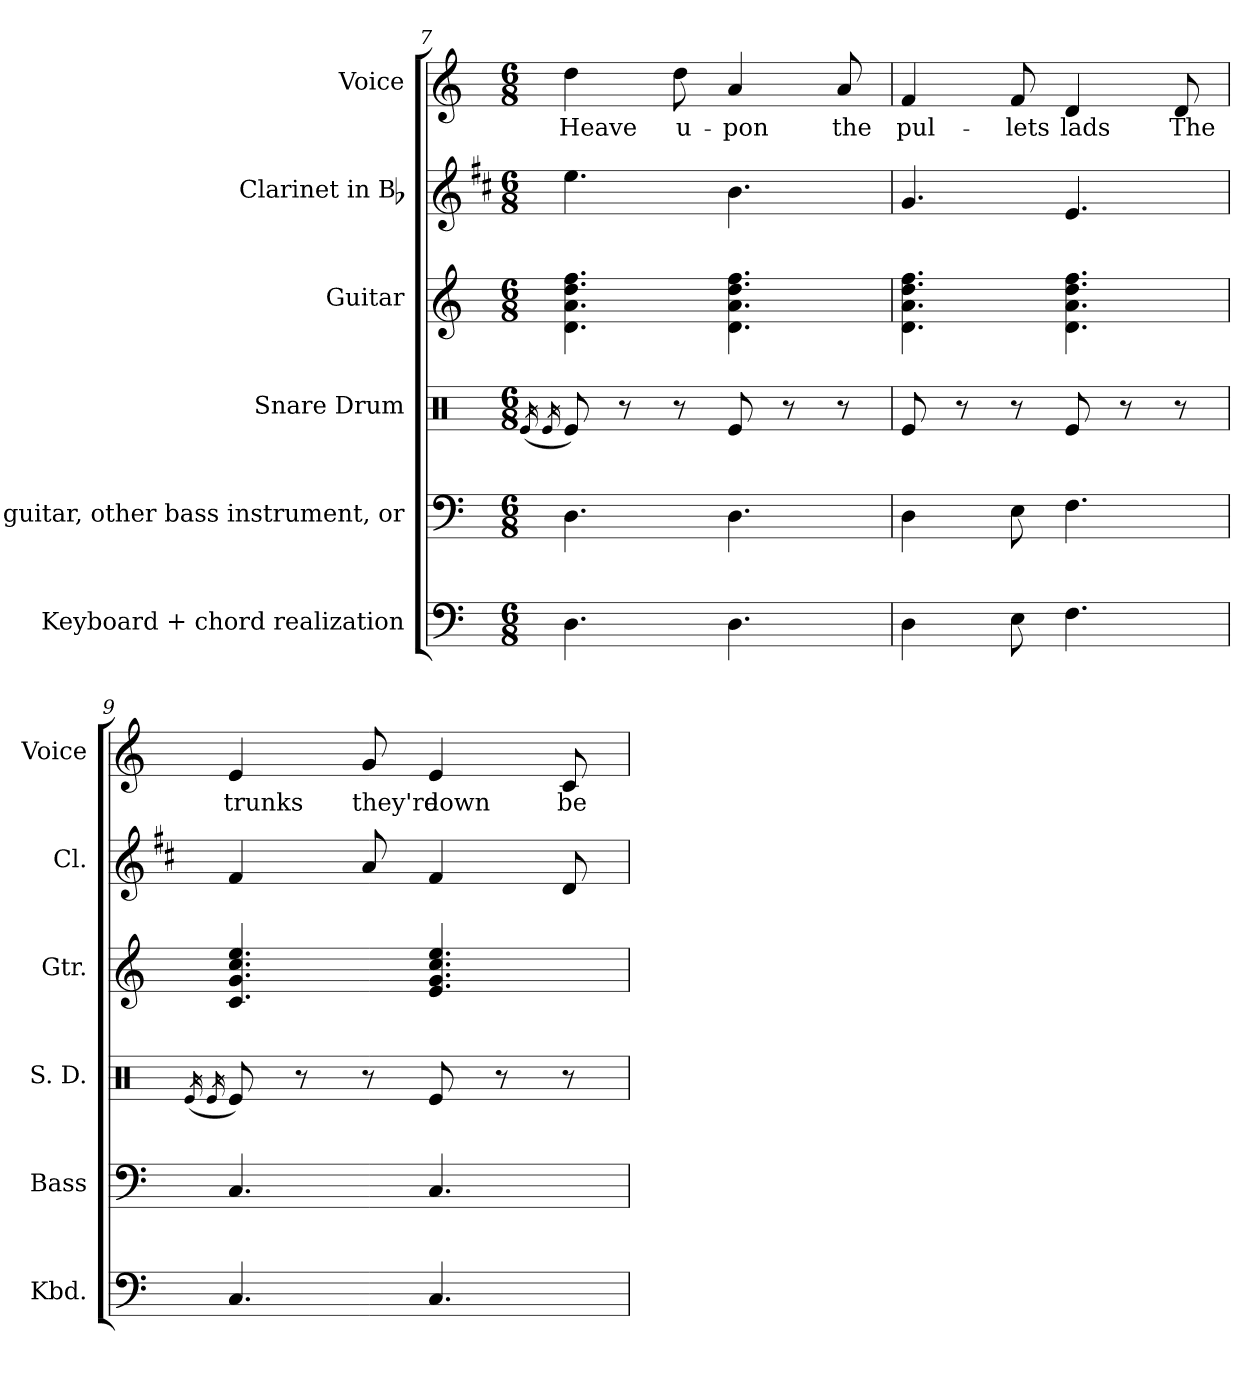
**kern	**kern	**kern	**kern	**kern	**kern	**text
*part6	*part5	*part4	*part3	*part2	*part1	*part1
*staff6	*staff5	*staff4	*staff3	*staff2	*staff1	*staff1
*I"Keyboard + chord realization	*I"Bass guitar, other bass instrument,   or	*I"Snare Drum	*I"Guitar	*I"Clarinet in Bb	*I"Voice	*
*I'Kbd.	*I'Bass	*I'S. D.	*I'Gtr.	*I'Cl.	*I'Voice	*
*clefF4	*clefF4	*clefX	*clefG2	*clefG2	*clefG2	*
*	*ITrd7c12	*	*ITrd7c12	*ITrd1c2	*	*
*k[]	*k[]	*k[]	*k[]	*k[]	*k[]	*
*C:	*C:	*C:	*C:	*C:	*C:	*
*M6/8	*M6/8	*M6/8	*M6/8	*M6/8	*M6/8	*
=7	=7	=7	=7	=7	=7	=7
.	.	(16qRei/	.	.	.	.
.	.	16qRei/	.	.	.	.
!	!	!	!	!	!	!LO:LY:b:color=#000000
4.Di\	4.DDi\	8Rei/)	4.Di\ 4.Ai 4.di 4.fi	4.ddi\	4ddi\	Heave
.	.	8r	.	.	.	.
!	!	!	!	!	!	!LO:LY:b:color=#000000
.	.	8r	.	.	8ddi\	u-
!	!	!	!	!	!	!LO:LY:b:color=#000000
4.Di\	4.DDi\	8Rei/	4.Di\ 4.Ai 4.di 4.fi	4.ai\	4ai/	-pon
.	.	8r	.	.	.	.
!	!	!	!	!	!	!LO:LY:b:color=#000000
.	.	8r	.	.	8ai/	the
!!LO:PB:g=z
=8	=8	=8	=8	=8	=8	=8
!	!	!	!	!	!	!LO:LY:b:color=#000000
4Di\	4DDi\	8Rei/	4.Di\ 4.Ai 4.di 4.fi	4.fi/	4fi/	pul-
.	.	8r	.	.	.	.
!	!	!	!	!	!	!LO:LY:b:color=#000000
8Ei\	8EEi\	8r	.	.	8fi/	-lets
!	!	!	!	!	!	!LO:LY:b:color=#000000
4.Fi\	4.FFi\	8Rei/	4.Di\ 4.Ai 4.di 4.fi	4.di/	4di/	lads
.	.	8r	.	.	.	.
!	!	!	!	!	!	!LO:LY:b:color=#000000
.	.	8r	.	.	8di/	The
=9	=9	=9	=9	=9	=9	=9
.	.	(16qRei/	.	.	.	.
.	.	16qRei/	.	.	.	.
!	!	!	!	!	!	!LO:LY:b:color=#000000
4.Ci/	4.CCi/	8Rei/)	4.Ci/ 4.Gi 4.ci 4.ei	4ei/	4ei/	trunks
.	.	8r	.	.	.	.
!	!	!	!	!	!	!LO:LY:b:color=#000000
.	.	8r	.	8gi/	8gi/	they're
!	!	!	!	!	!	!LO:LY:b:color=#000000
4.Ci/	4.CCi/	8Rei/	4.Ei/ 4.Gi 4.ci 4.ei	4ei/	4ei/	down
.	.	8r	.	.	.	.
!	!	!	!	!	!	!LO:LY:b:color=#000000
.	.	8r	.	8ci/	8ci/	be-
=	=	=	=	=	=	=
*-	*-	*-	*-	*-	*-	*-
